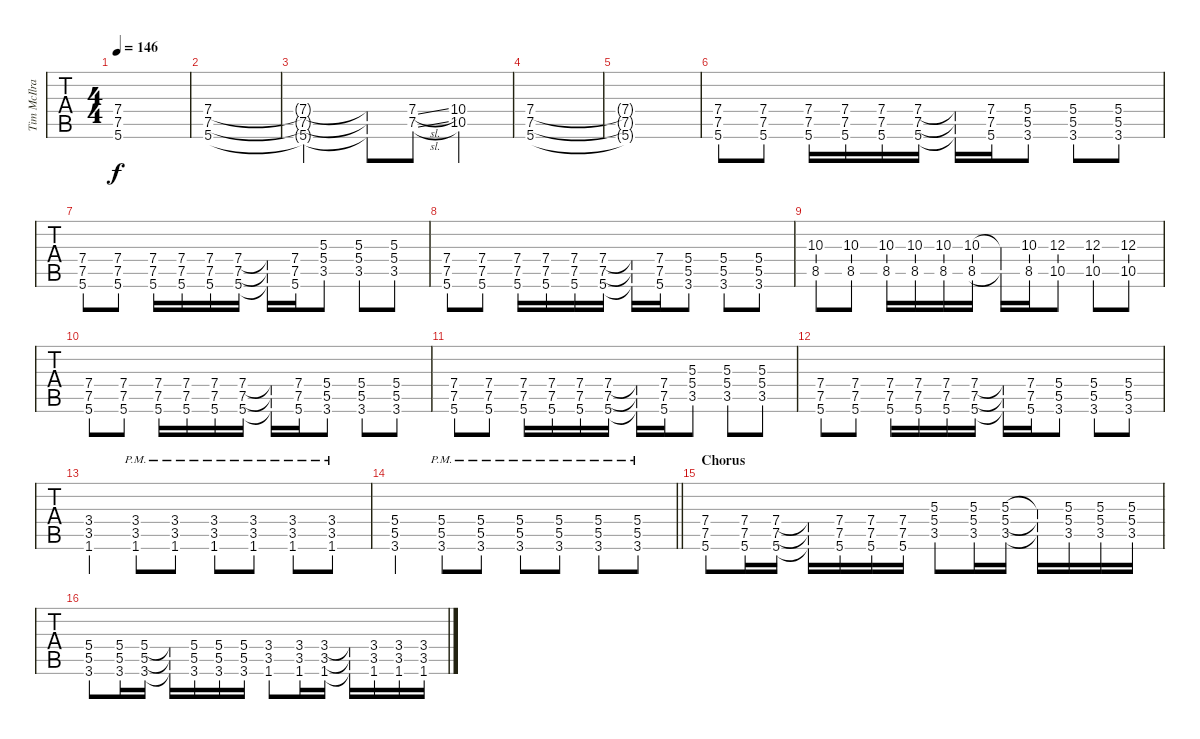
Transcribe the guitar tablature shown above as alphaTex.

\track ("Tim McIlrath - Guitar One" "Tim McIlra") {instrument distortionguitar}
\staff {tabs}
\tuning (Eb4 Bb3 Gb3 Db3 Ab2 Eb2) {hide}
\ts (4 4)
\tempo 146
\clef g2
\ks c
(7.4{t} 7.5{t} 5.6{t}).1{dy f} |
(7.4 7.5 5.6).1 |
(7.4{t} 7.5{t} 5.6{t}).2 (7.4{t} 7.5{t} 5.6{t}).8 (7.4{sl} 7.5{sl}).8 (10.4 10.5).4 |
(7.4 7.5 5.6).1 |
(7.4{t} 7.5{t} 5.6{t}).1 |
(7.4 7.5 5.6).8 (7.4 7.5 5.6).8 (7.4 7.5 5.6).16 (7.4 7.5 5.6).16 (7.4 7.5 5.6).16 (7.4 7.5 5.6).16 (7.4{t} 7.5{t} 5.6{t}).16 (7.4 7.5 5.6).16 (5.4 5.5 3.6).8 (5.4 5.5 3.6).8 (5.4 5.5 3.6).8 |
(7.4 7.5 5.6).8 (7.4 7.5 5.6).8 (7.4 7.5 5.6).16 (7.4 7.5 5.6).16 (7.4 7.5 5.6).16 (7.4 7.5 5.6).16 (7.4{t} 7.5{t} 5.6{t}).16 (7.4 7.5 5.6).16 (5.3 5.4 3.5).8 (5.3 5.4 3.5).8 (5.3 5.4 3.5).8 |
(7.4 7.5 5.6).8 (7.4 7.5 5.6).8 (7.4 7.5 5.6).16 (7.4 7.5 5.6).16 (7.4 7.5 5.6).16 (7.4 7.5 5.6).16 (7.4{t} 7.5{t} 5.6{t}).16 (7.4 7.5 5.6).16 (5.4 5.5 3.6).8 (5.4 5.5 3.6).8 (5.4 5.5 3.6).8 |
(10.3 8.5).8 (10.3 8.5).8 (10.3 8.5).16 (10.3 8.5).16 (10.3 8.5).16 (10.3 8.5).16 (10.3{t} 8.5{t}).16 (10.3 8.5).16 (12.3 10.5).8 (12.3 10.5).8 (12.3 10.5).8 |
(7.4 7.5 5.6).8 (7.4 7.5 5.6).8 (7.4 7.5 5.6).16 (7.4 7.5 5.6).16 (7.4 7.5 5.6).16 (7.4 7.5 5.6).16 (7.4{t} 7.5{t} 5.6{t}).16 (7.4 7.5 5.6).16 (5.4 5.5 3.6).8 (5.4 5.5 3.6).8 (5.4 5.5 3.6).8 |
(7.4 7.5 5.6).8 (7.4 7.5 5.6).8 (7.4 7.5 5.6).16 (7.4 7.5 5.6).16 (7.4 7.5 5.6).16 (7.4 7.5 5.6).16 (7.4{t} 7.5{t} 5.6{t}).16 (7.4 7.5 5.6).16 (5.3 5.4 3.5).8 (5.3 5.4 3.5).8 (5.3 5.4 3.5).8 |
(7.4 7.5 5.6).8 (7.4 7.5 5.6).8 (7.4 7.5 5.6).16 (7.4 7.5 5.6).16 (7.4 7.5 5.6).16 (7.4 7.5 5.6).16 (7.4{t} 7.5{t} 5.6{t}).16 (7.4 7.5 5.6).16 (5.4 5.5 3.6).8 (5.4 5.5 3.6).8 (5.4 5.5 3.6).8 |
(3.4 3.5 1.6).4 (3.4{pm} 3.5{pm} 1.6{pm}).8 (3.4{pm} 3.5{pm} 1.6{pm}).8 (3.4{pm} 3.5{pm} 1.6{pm}).8 (3.4{pm} 3.5{pm} 1.6{pm}).8 (3.4{pm} 3.5{pm} 1.6{pm}).8 (3.4{pm} 3.5{pm} 1.6{pm}).8 |
\barLineRight lightlight
(5.4 5.5 3.6).4 (5.4{pm} 5.5{pm} 3.6{pm}).8 (5.4{pm} 5.5{pm} 3.6{pm}).8 (5.4{pm} 5.5{pm} 3.6{pm}).8 (5.4{pm} 5.5{pm} 3.6{pm}).8 (5.4{pm} 5.5{pm} 3.6{pm}).8 (5.4{pm} 5.5{pm} 3.6{pm}).8 |
\section ("" "Chorus")
(7.4 7.5 5.6).8 (7.4 7.5 5.6).16 (7.4 7.5 5.6).16 (7.4{t} 7.5{t} 5.6{t}).16 (7.4 7.5 5.6).16 (7.4 7.5 5.6).16 (7.4 7.5 5.6).16 (5.3 5.4 3.5).8 (5.3 5.4 3.5).16 (5.3 5.4 3.5).16 (5.3{t} 5.4{t} 3.5{t}).16 (5.3 5.4 3.5).16 (5.3 5.4 3.5).16 (5.3 5.4 3.5).16 |
(5.4 5.5 3.6).8 (5.4 5.5 3.6).16 (5.4 5.5 3.6).16 (5.4{t} 5.5{t} 3.6{t}).16 (5.4 5.5 3.6).16 (5.4 5.5 3.6).16 (5.4 5.5 3.6).16 (3.4 3.5 1.6).8 (3.4 3.5 1.6).16 (3.4 3.5 1.6).16 (3.4{t} 3.5{t} 1.6{t}).16 (3.4 3.5 1.6).16 (3.4 3.5 1.6).16 (3.4 3.5 1.6).16
